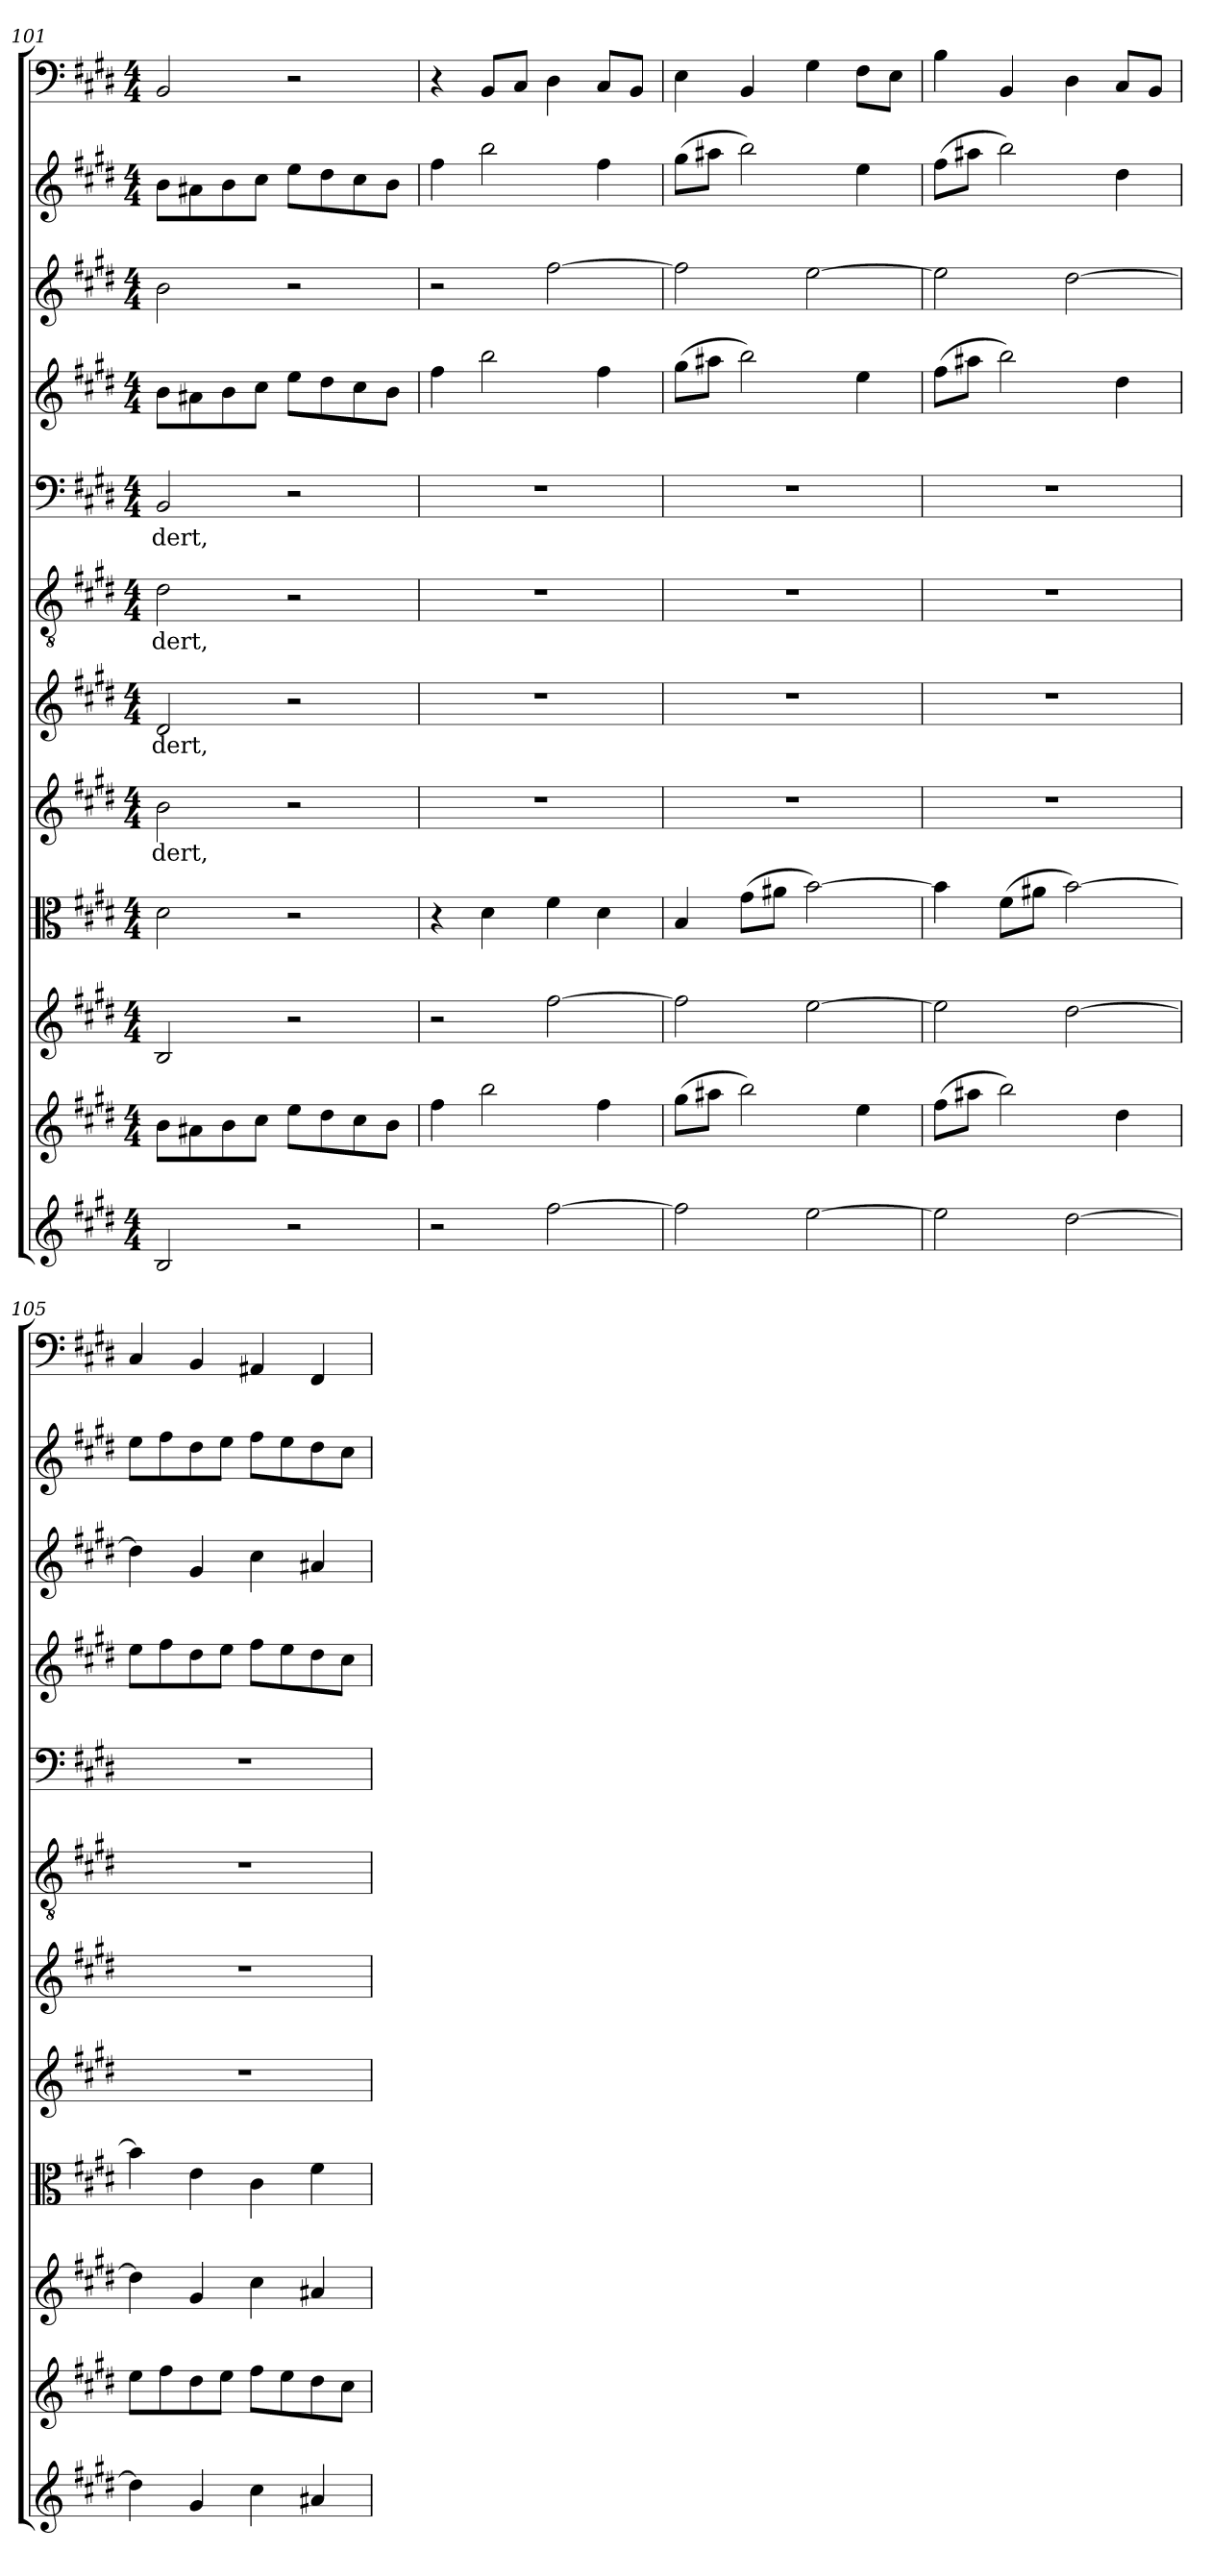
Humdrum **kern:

**kern	**kern	**kern	**kern	**kern	**text	**kern	**text	**kern	**text	**kern	**text	**kern	**kern	**kern	**kern
*part12	*part11	*part10	*part9	*part8	*part8	*part7	*part7	*part6	*part6	*part5	*part5	*part4	*part3	*part2	*part1
*staff12	*staff11	*staff10	*staff9	*staff8	*staff8	*staff7	*staff7	*staff6	*staff6	*staff5	*staff5	*staff4	*staff3	*staff2	*staff1
*clefG2	*clefG2	*clefG2	*clefC3	*clefG2	*	*clefG2	*	*clefGv2	*	*clefF4	*	*clefG2	*clefG2	*clefG2	*clefF4
*k[f#c#g#d#]	*k[f#c#g#d#]	*k[f#c#g#d#]	*k[f#c#g#d#]	*k[f#c#g#d#]	*	*k[f#c#g#d#]	*	*k[f#c#g#d#]	*	*k[f#c#g#d#]	*	*k[f#c#g#d#]	*k[f#c#g#d#]	*k[f#c#g#d#]	*k[f#c#g#d#]
*E:	*E:	*E:	*E:	*E:	*	*E:	*	*E:	*	*E:	*	*E:	*E:	*E:	*E:
*M4/4	*M4/4	*M4/4	*M4/4	*M4/4	*	*M4/4	*	*M4/4	*	*M4/4	*	*M4/4	*M4/4	*M4/4	*M4/4
=101	=101	=101	=101	=101	=101	=101	=101	=101	=101	=101	=101	=101	=101	=101	=101
2B/	8b\L	2B/	2d#\	2b\	-dert,	2d#/	-dert,	2d#\	-dert,	2BB/	-dert,	8b\L	2b\	8b\L	2BB/
.	8a#X\	.	.	.	.	.	.	.	.	.	.	8a#X\	.	8a#X\	.
.	8b\	.	.	.	.	.	.	.	.	.	.	8b\	.	8b\	.
.	8cc#\J	.	.	.	.	.	.	.	.	.	.	8cc#\J	.	8cc#\J	.
2r	8ee\L	2r	2r	2r	.	2r	.	2r	.	2r	.	8ee\L	2r	8ee\L	2r
.	8dd#\	.	.	.	.	.	.	.	.	.	.	8dd#\	.	8dd#\	.
.	8cc#\	.	.	.	.	.	.	.	.	.	.	8cc#\	.	8cc#\	.
.	8b\J	.	.	.	.	.	.	.	.	.	.	8b\J	.	8b\J	.
=102	=102	=102	=102	=102	=102	=102	=102	=102	=102	=102	=102	=102	=102	=102	=102
2r	4ff#\	2r	4r	1r	.	1r	.	1r	.	1r	.	4ff#\	2r	4ff#\	4r
.	2bb\	.	4d#\	.	.	.	.	.	.	.	.	2bb\	.	2bb\	8BB/L
.	.	.	.	.	.	.	.	.	.	.	.	.	.	.	8C#/J
[2ff#\	.	[2ff#\	4f#\	.	.	.	.	.	.	.	.	.	[2ff#\	.	4D#\
.	4ff#\	.	4d#\	.	.	.	.	.	.	.	.	4ff#\	.	4ff#\	8C#/L
.	.	.	.	.	.	.	.	.	.	.	.	.	.	.	8BB/J
=103	=103	=103	=103	=103	=103	=103	=103	=103	=103	=103	=103	=103	=103	=103	=103
2ff#\]	(8gg#\L	2ff#\]	4B/	1r	.	1r	.	1r	.	1r	.	(8gg#\L	2ff#\]	(8gg#\L	4E\
.	8aa#X\J	.	.	.	.	.	.	.	.	.	.	8aa#X\J	.	8aa#X\J	.
.	2bb\)	.	(8g#\L	.	.	.	.	.	.	.	.	2bb\)	.	2bb\)	4BB/
.	.	.	8a#X\J	.	.	.	.	.	.	.	.	.	.	.	.
[2ee\	.	[2ee\	[2b\)	.	.	.	.	.	.	.	.	.	[2ee\	.	4G#\
.	4ee\	.	.	.	.	.	.	.	.	.	.	4ee\	.	4ee\	8F#\L
.	.	.	.	.	.	.	.	.	.	.	.	.	.	.	8E\J
=104	=104	=104	=104	=104	=104	=104	=104	=104	=104	=104	=104	=104	=104	=104	=104
2ee\]	(8ff#\L	2ee\]	4b\]	1r	.	1r	.	1r	.	1r	.	(8ff#\L	2ee\]	(8ff#\L	4B\
.	8aa#X\J	.	.	.	.	.	.	.	.	.	.	8aa#X\J	.	8aa#X\J	.
.	2bb\)	.	(8f#\L	.	.	.	.	.	.	.	.	2bb\)	.	2bb\)	4BB/
.	.	.	8a#X\J	.	.	.	.	.	.	.	.	.	.	.	.
[2dd#\	.	[2dd#\	[2b\)	.	.	.	.	.	.	.	.	.	[2dd#\	.	4D#\
.	4dd#\	.	.	.	.	.	.	.	.	.	.	4dd#\	.	4dd#\	8C#/L
.	.	.	.	.	.	.	.	.	.	.	.	.	.	.	8BB/J
=105	=105	=105	=105	=105	=105	=105	=105	=105	=105	=105	=105	=105	=105	=105	=105
4dd#\]	8ee\L	4dd#\]	4b\]	1r	.	1r	.	1r	.	1r	.	8ee\L	4dd#\]	8ee\L	4C#/
.	8ff#\	.	.	.	.	.	.	.	.	.	.	8ff#\	.	8ff#\	.
4g#/	8dd#\	4g#/	4e\	.	.	.	.	.	.	.	.	8dd#\	4g#/	8dd#\	4BB/
.	8ee\J	.	.	.	.	.	.	.	.	.	.	8ee\J	.	8ee\J	.
4cc#\	8ff#\L	4cc#\	4c#\	.	.	.	.	.	.	.	.	8ff#\L	4cc#\	8ff#\L	4AA#X/
.	8ee\	.	.	.	.	.	.	.	.	.	.	8ee\	.	8ee\	.
4a#X/	8dd#\	4a#X/	4f#\	.	.	.	.	.	.	.	.	8dd#\	4a#X/	8dd#\	4FF#/
.	8cc#\J	.	.	.	.	.	.	.	.	.	.	8cc#\J	.	8cc#\J	.
=	=	=	=	=	=	=	=	=	=	=	=	=	=	=	=
*-	*-	*-	*-	*-	*-	*-	*-	*-	*-	*-	*-	*-	*-	*-	*-
